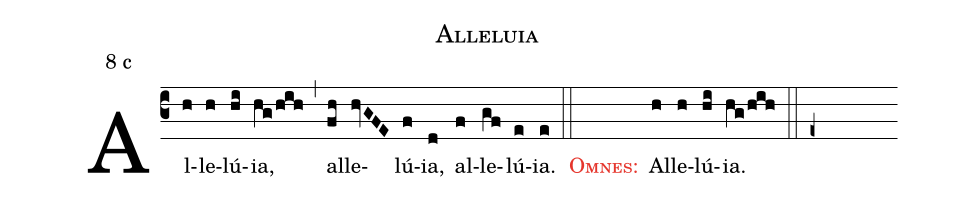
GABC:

name: Alleluia;
mode: 8;
mode-differentia: c;
%%
(c3)

Al(h)le(h)lú(hi)ia,(hg/hih) (,) al(fh)le(hvGFE)lú(f)ia,(d) al(f)le(gf)lú(e)ia.(e)

(::)

<nlba><c><sc>Omnes</sc>:</c>() Al</nlba>(h)le(h)lú(hi)ia.(hg/hih)

(::)

(e+)
